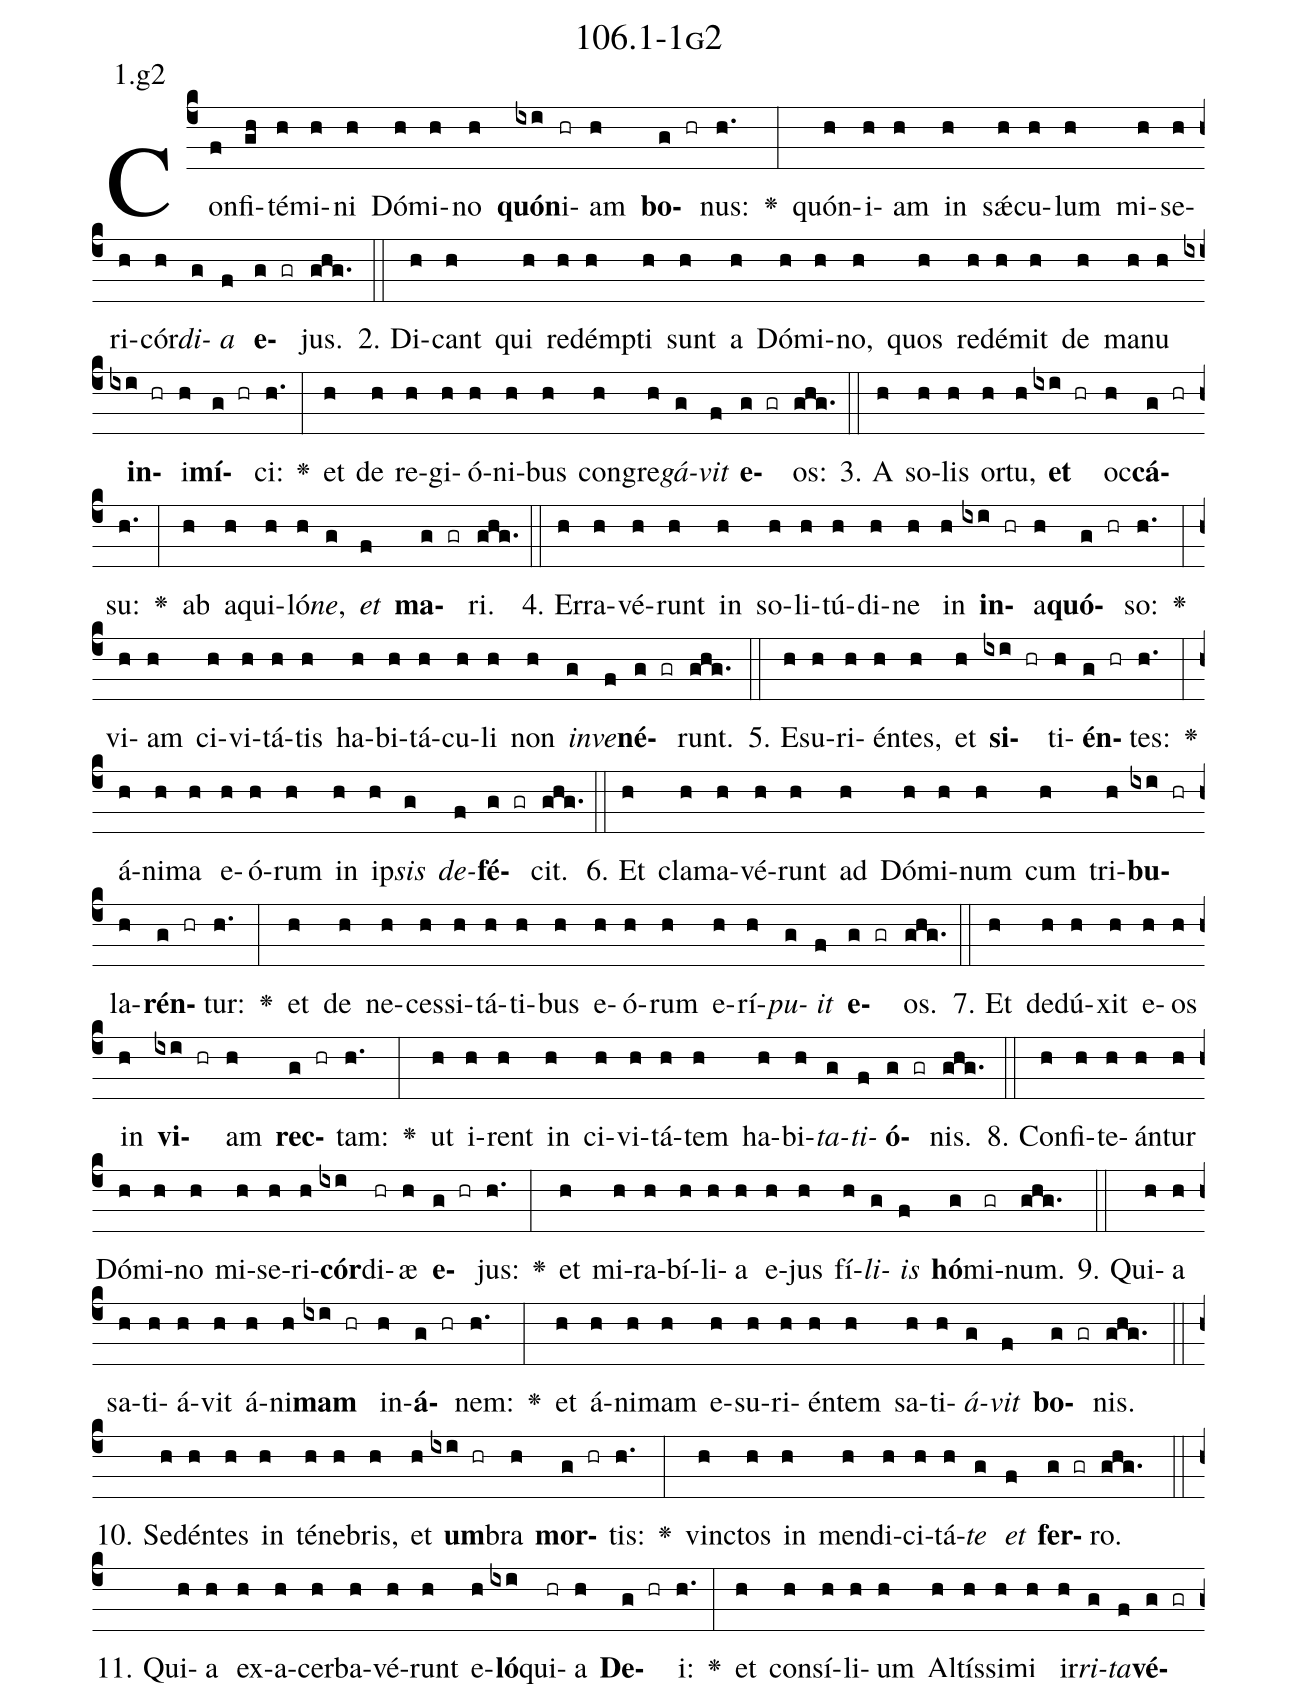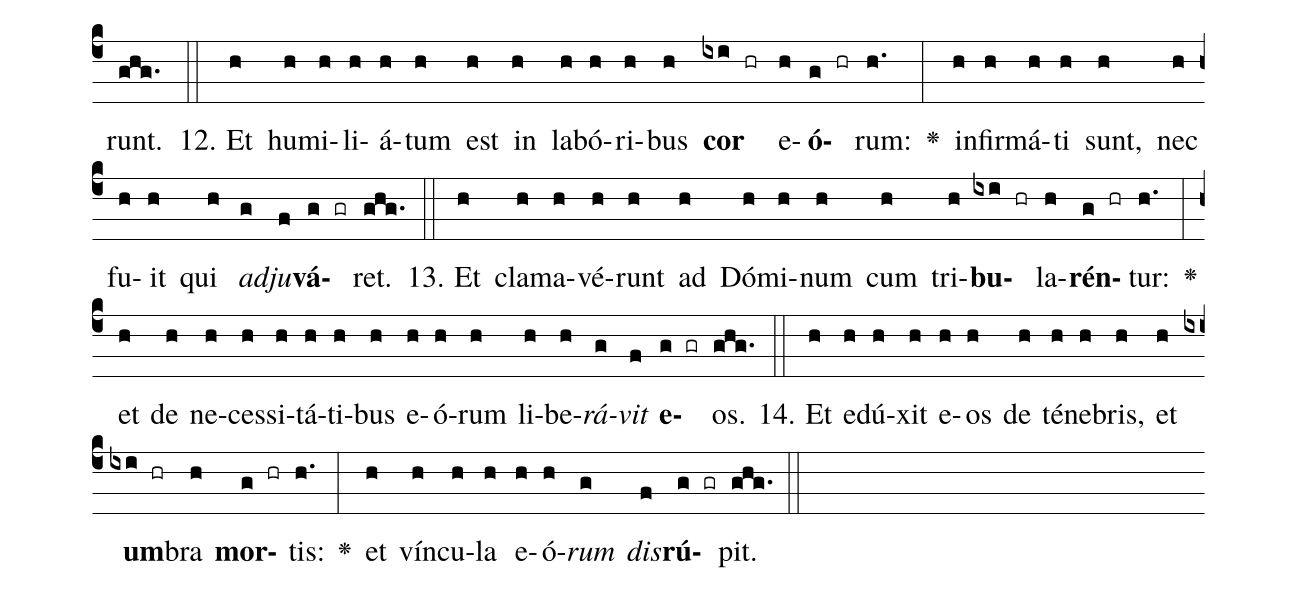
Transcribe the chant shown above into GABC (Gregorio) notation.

name: 106.1-1g2;
annotation: 1.g2;
%%
(c4)Con(f)fi(gh)té(h)mi(h)ni(h) Dó(h)mi(h)no(h) <b>quón</b>(ixi)i(hr)am(h) <b>bo</b>(g hr)nus:(h.) <v>\greheightstar</v>(:) quón(h)i(h)am(h) in(h) sǽ(h)cu(h)lum(h) mi(h)se(h)ri(h)cór(h)<i>di</i>(g)<i>a</i>(f) <b>e</b>(g gr)jus.(ghg.) (::)
2. Di(h)cant(h) qui(h) red(h)émp(h)ti(h) sunt(h) a(h) Dó(h)mi(h)no,(h) quos(h) red(h)é(h)mit(h) de(h) ma(h)nu(h) <b>in</b>(ixi hr)i(h)<b>mí</b>(g hr)ci:(h.) <v>\greheightstar</v>(:) et(h) de(h) re(h)gi(h)ó(h)ni(h)bus(h) con(h)gre(h)<i>gá</i>(g)<i>vit</i>(f) <b>e</b>(g gr)os:(ghg.) (::)
3. A(h) so(h)lis(h) or(h)tu,(h) <b>et</b>(ixi hr) oc(h)<b>cá</b>(g hr)su:(h.) <v>\greheightstar</v>(:) ab(h) a(h)qui(h)ló(h)<i>ne</i>,(g) <i>et</i>(f) <b>ma</b>(g gr)ri.(ghg.) (::)
4. Er(h)ra(h)vé(h)runt(h) in(h) so(h)li(h)tú(h)di(h)ne(h) in(h) <b>in</b>(ixi hr)a(h)<b>quó</b>(g hr)so:(h.) <v>\greheightstar</v>(:) vi(h)am(h) ci(h)vi(h)tá(h)tis(h) ha(h)bi(h)tá(h)cu(h)li(h) non(h) <i>in</i>(g)<i>ve</i>(f)<b>né</b>(g gr)runt.(ghg.) (::)
5. E(h)su(h)ri(h)én(h)tes,(h) et(h) <b>si</b>(ixi hr)ti(h)<b>én</b>(g hr)tes:(h.) <v>\greheightstar</v>(:) á(h)ni(h)ma(h) e(h)ó(h)rum(h) in(h) ip(h)<i>sis</i>(g) <i>de</i>(f)<b>fé</b>(g gr)cit.(ghg.) (::)
6. Et(h) cla(h)ma(h)vé(h)runt(h) ad(h) Dó(h)mi(h)num(h) cum(h) tri(h)<b>bu</b>(ixi hr)la(h)<b>rén</b>(g hr)tur:(h.) <v>\greheightstar</v>(:) et(h) de(h) ne(h)ces(h)si(h)tá(h)ti(h)bus(h) e(h)ó(h)rum(h) e(h)rí(h)<i>pu</i>(g)<i>it</i>(f) <b>e</b>(g gr)os.(ghg.) (::)
7. Et(h) de(h)dú(h)xit(h) e(h)os(h) in(h) <b>vi</b>(ixi hr)am(h) <b>rec</b>(g hr)tam:(h.) <v>\greheightstar</v>(:) ut(h) i(h)rent(h) in(h) ci(h)vi(h)tá(h)tem(h) ha(h)bi(h)<i>ta</i>(g)<i>ti</i>(f)<b>ó</b>(g gr)nis.(ghg.) (::)
8. Con(h)fi(h)te(h)án(h)tur(h) Dó(h)mi(h)no(h) mi(h)se(h)ri(h)<b>cór</b>(ixi)di(hr)æ(h) <b>e</b>(g hr)jus:(h.) <v>\greheightstar</v>(:) et(h) mi(h)ra(h)bí(h)li(h)a(h) e(h)jus(h) fí(h)<i>li</i>(g)<i>is</i>(f) <b>hó</b>(g)mi(gr)num.(ghg.) (::)
9. Qui(h)a(h) sa(h)ti(h)á(h)vit(h) á(h)ni(h)<b>mam</b>(ixi hr) in(h)<b>á</b>(g hr)nem:(h.) <v>\greheightstar</v>(:) et(h) á(h)ni(h)mam(h) e(h)su(h)ri(h)én(h)tem(h) sa(h)ti(h)<i>á</i>(g)<i>vit</i>(f) <b>bo</b>(g gr)nis.(ghg.) (::)
10. Se(h)dén(h)tes(h) in(h) té(h)ne(h)bris,(h) et(h) <b>um</b>(ixi hr)bra(h) <b>mor</b>(g hr)tis:(h.) <v>\greheightstar</v>(:) vinc(h)tos(h) in(h) men(h)di(h)ci(h)tá(h)<i>te</i>(g) <i>et</i>(f) <b>fer</b>(g gr)ro.(ghg.) (::)
11. Qui(h)a(h) ex(h)a(h)cer(h)ba(h)vé(h)runt(h) e(h)<b>ló</b>(ixi)qui(hr)a(h) <b>De</b>(g hr)i:(h.) <v>\greheightstar</v>(:) et(h) con(h)sí(h)li(h)um(h) Al(h)tís(h)si(h)mi(h) ir(h)<i>ri</i>(g)<i>ta</i>(f)<b>vé</b>(g gr)runt.(ghg.) (::)
12. Et(h) hu(h)mi(h)li(h)á(h)tum(h) est(h) in(h) la(h)bó(h)ri(h)bus(h) <b>cor</b>(ixi hr) e(h)<b>ó</b>(g hr)rum:(h.) <v>\greheightstar</v>(:) in(h)fir(h)má(h)ti(h) sunt,(h) nec(h) fu(h)it(h) qui(h) <i>ad</i>(g)<i>ju</i>(f)<b>vá</b>(g gr)ret.(ghg.) (::)
13. Et(h) cla(h)ma(h)vé(h)runt(h) ad(h) Dó(h)mi(h)num(h) cum(h) tri(h)<b>bu</b>(ixi hr)la(h)<b>rén</b>(g hr)tur:(h.) <v>\greheightstar</v>(:) et(h) de(h) ne(h)ces(h)si(h)tá(h)ti(h)bus(h) e(h)ó(h)rum(h) li(h)be(h)<i>rá</i>(g)<i>vit</i>(f) <b>e</b>(g gr)os.(ghg.) (::)
14. Et(h) e(h)dú(h)xit(h) e(h)os(h) de(h) té(h)ne(h)bris,(h) et(h) <b>um</b>(ixi hr)bra(h) <b>mor</b>(g hr)tis:(h.) <v>\greheightstar</v>(:) et(h) vín(h)cu(h)la(h) e(h)ó(h)<i>rum</i>(g) <i>dis</i>(f)<b>rú</b>(g gr)pit.(ghg.) (::)
